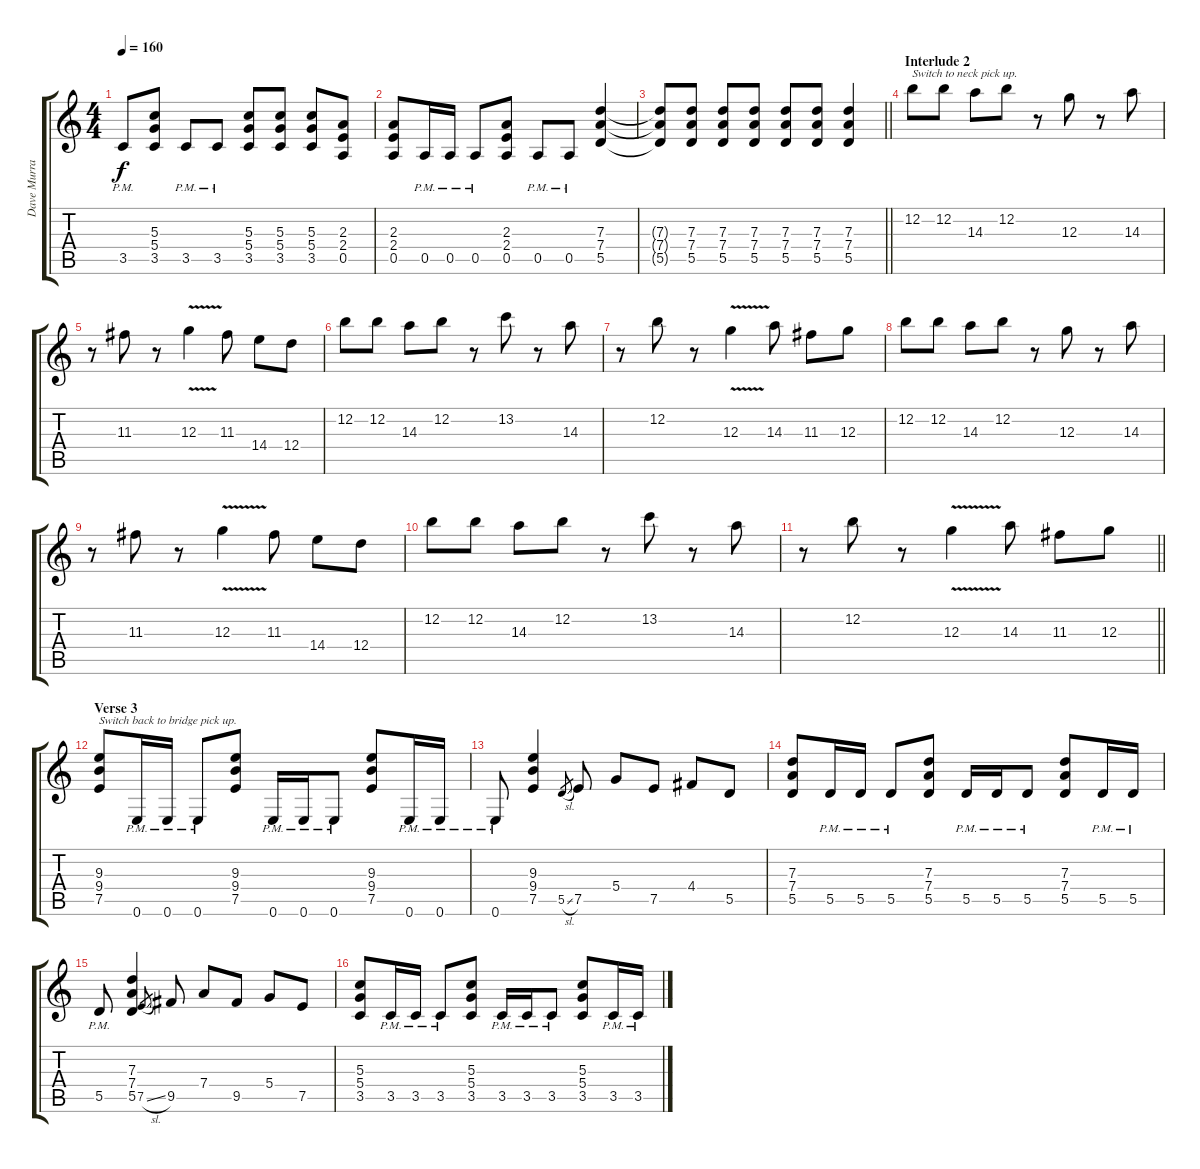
\track ("Dave Murray" "Dave Murra") {instrument overdrivenguitar}
\staff {score tabs}
\tuning (E4 B3 G3 D3 A2 E2) {hide}
\ts (4 4)
\tempo 160
\clef g2
\ks c
3.5{pm}.8{dy f} (5.3 5.4 3.5).8 3.5{pm}.8 3.5{pm}.8 (5.3 5.4 3.5).8 (5.3 5.4 3.5).8 (5.3 5.4 3.5).8 (2.3 2.4 0.5).8 |
(2.3 2.4 0.5).8 0.5{pm}.16 0.5{pm}.16 0.5{pm}.8 (2.3 2.4 0.5).8 0.5{pm}.8 0.5{pm}.8 (7.3 7.4 5.5).4 |
\barLineRight lightlight
(7.3{t} 7.4{t} 5.5{t}).8 (7.3 7.4 5.5).8 (7.3 7.4 5.5).8 (7.3 7.4 5.5).8 (7.3 7.4 5.5).8 (7.3 7.4 5.5).8 (7.3 7.4 5.5).4 |
\section ("" "Interlude 2")
12.2.8{txt "Switch to neck pick up."} 12.2.8 14.3.8 12.2.8 r.8 12.3.8 r.8 14.3.8 |
r.8 11.3.8 r.8 12.3{v}.4 11.3.8 14.4.8 12.4.8 |
12.2.8 12.2.8 14.3.8 12.2.8 r.8 13.2.8 r.8 14.3.8 |
r.8 12.2.8 r.8 12.3{v}.4 14.3.8 11.3.8 12.3.8 |
12.2.8 12.2.8 14.3.8 12.2.8 r.8 12.3.8 r.8 14.3.8 |
r.8 11.3.8 r.8 12.3{v}.4 11.3.8 14.4.8 12.4.8 |
12.2.8 12.2.8 14.3.8 12.2.8 r.8 13.2.8 r.8 14.3.8 |
\barLineRight lightlight
r.8 12.2.8 r.8 12.3{v}.4 14.3.8 11.3.8 12.3.8 |
\section ("" "Verse 3")
(9.3 9.4 7.5).8{txt "Switch back to bridge pick up."} 0.6{pm}.16 0.6{pm}.16 0.6{pm}.8 (9.3 9.4 7.5).8 0.6{pm}.16 0.6{pm}.16 0.6{pm}.8 (9.3 9.4 7.5).8 0.6{pm}.16 0.6{pm}.16 |
0.6{pm}.8 (9.3 9.4 7.5).4 5.5{sl}.8{gr} 7.5.8 5.4.8 7.5.8 4.4.8 5.5.8 |
(7.3 7.4 5.5).8 5.5{pm}.16 5.5{pm}.16 5.5{pm}.8 (7.3 7.4 5.5).8 5.5{pm}.16 5.5{pm}.16 5.5{pm}.8 (7.3 7.4 5.5).8 5.5{pm}.16 5.5{pm}.16 |
5.5{pm}.8 (7.3 7.4 5.5).4 7.5{sl}.8{gr} 9.5.8 7.4.8 9.5.8 5.4.8 7.5.8 |
(5.3 5.4 3.5).8 3.5{pm}.16 3.5{pm}.16 3.5{pm}.8 (5.3 5.4 3.5).8 3.5{pm}.16 3.5{pm}.16 3.5{pm}.8 (5.3 5.4 3.5).8 3.5{pm}.16 3.5{pm}.16
